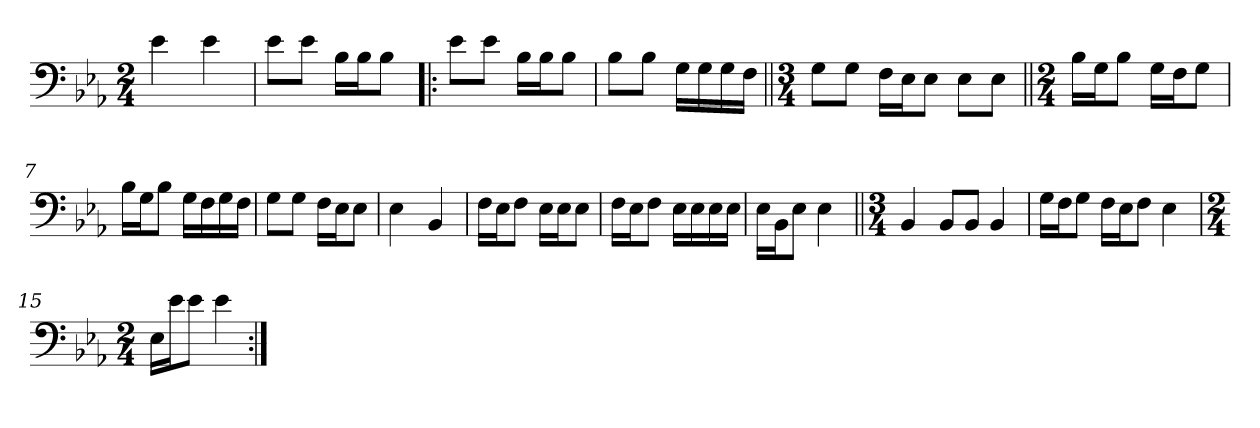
**kern
*part1
*staff1
*clefF4
*k[b-e-a-]
*M2/4
=1
4e-\
4e-\
=2
8e-\L
8e-\J
16B-\LL
16B-\J
8B-\J
=3!|:
8e-\L
8e-\J
16B-\LL
16B-\J
8B-\J
=4
8B-\L
8B-\J
16G\LL
16G\
16G\
16F\JJ
=5||
*M3/4
8G\L
8G\J
16F\LL
16E-\J
8E-\J
8E-\L
8E-\J
=6||
*M2/4
16B-\LL
16G\J
8B-\J
16G\LL
16F\J
8G\J
=7
16B-\LL
16G\J
8B-\J
16G\LL
16F\
16G\
16F\JJ
=8
8G\L
8G\J
16F\LL
16E-\J
8E-\J
=9
4E-\
4BB-/
=10
16F\LL
16E-\J
8F\J
16E-\LL
16E-\J
8E-\J
=11
16F\LL
16E-\J
8F\J
16E-\LL
16E-\
16E-\
16E-\JJ
=12
16E-\LL
16BB-\J
8E-\J
4E-\
=13||
*M3/4
4BB-/
8BB-/L
8BB-/J
4BB-/
=14
16G\LL
16F\J
8G\J
16F\LL
16E-\J
8F\J
4E-\
=15
*M2/4
16E-\LL
16e-\J
8e-\J
4e-\
=:|!
*-
